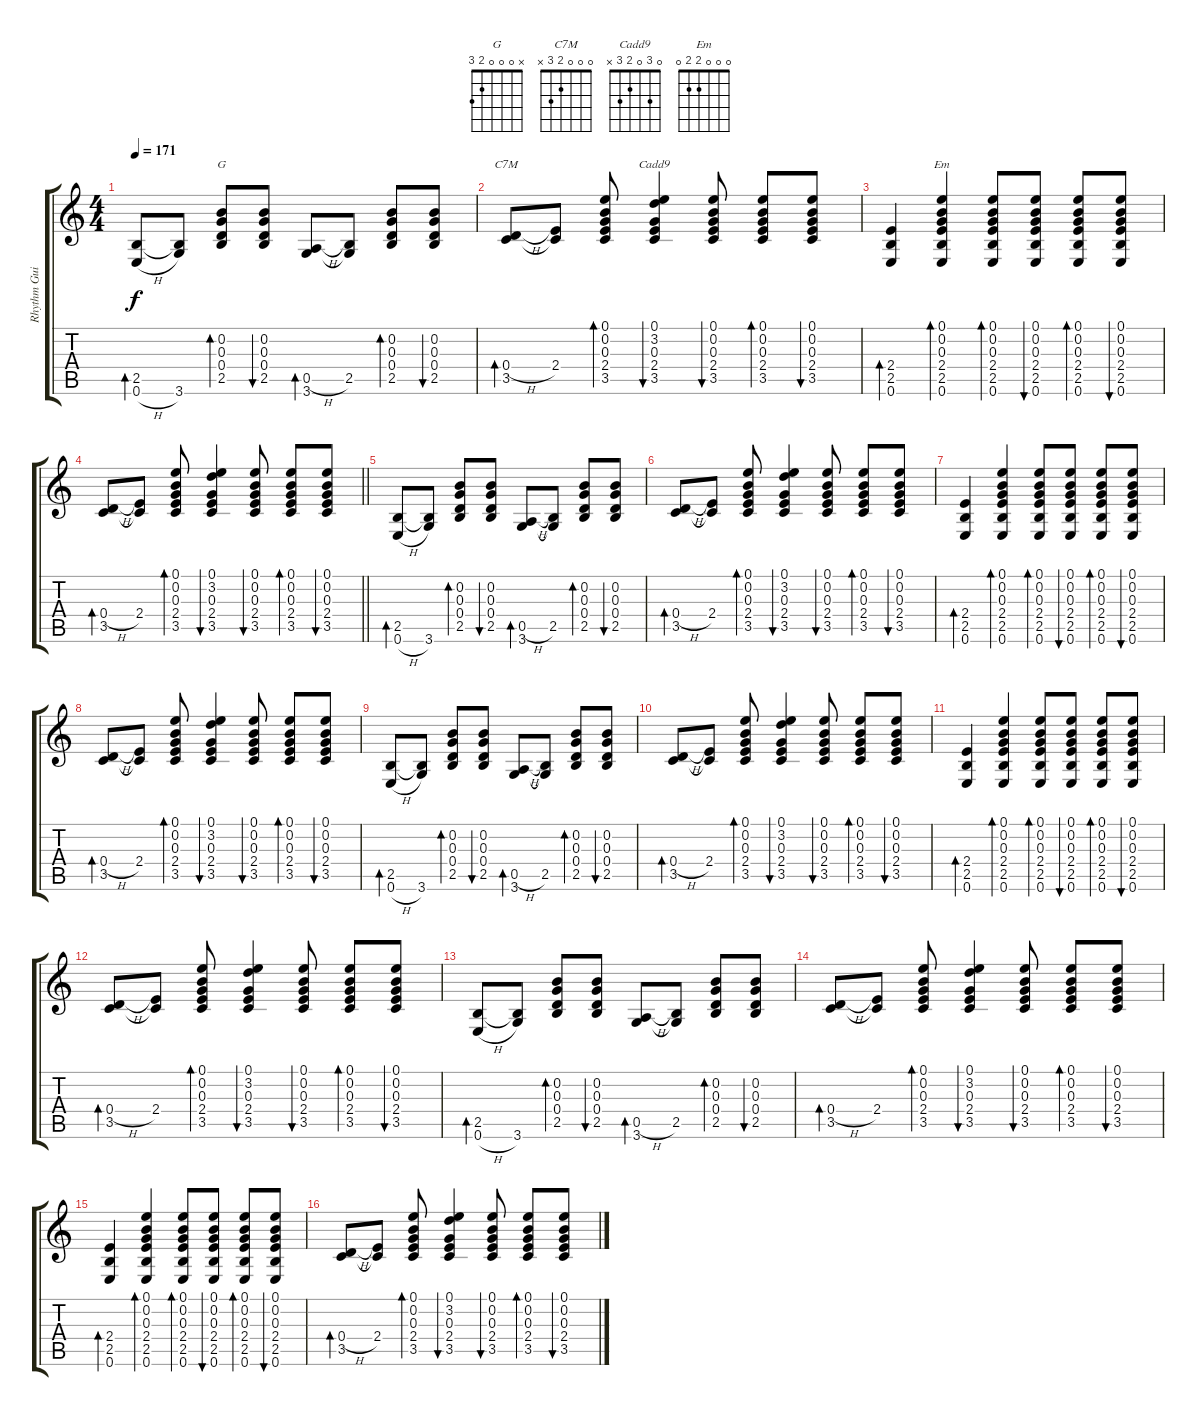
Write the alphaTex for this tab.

\track ("Rhythm Guitar" "Rhythm Gui") {instrument acousticguitarsteel}
\staff {score tabs}
\tuning (E4 B3 G3 D3 A2 E2) {hide}
\chord ("G" x 0 0 0 2 3)
\chord ("C7M" 0 0 0 2 3 x)
\chord ("Cadd9" 0 3 0 2 3 x)
\chord ("Em" 0 0 0 2 2 0)
\ts (4 4)
\tempo 171
\clef g2
\ks c
(2.5 0.6{h}).8{bd 30 dy f} (2.5{t} 3.6).8 (0.2 0.3 0.4 2.5).8{bd 30 ch "G"} (0.2 0.3 0.4 2.5).8{bu 30} (0.5{h} 3.6).8{bd 30} (2.5 3.6{t}).8 (0.2 0.3 0.4 2.5).8{bd 30} (0.2 0.3 0.4 2.5).8{bu 30} |
(0.4{h} 3.5).8{bd 30 ch "C7M"} (2.4 3.5{t}).8 (0.1 0.2 0.3 2.4 3.5).8{bd 30} (0.1 3.2 0.3 2.4 3.5).4{bu 30 ch "Cadd9"} (0.1 0.2 0.3 2.4 3.5).8{bu 30} (0.1 0.2 0.3 2.4 3.5).8{bd 30} (0.1 0.2 0.3 2.4 3.5).8{bu 30} |
(2.4 2.5 0.6).4{bd 30} (0.1 0.2 0.3 2.4 2.5 0.6).4{bd 30 ch "Em"} (0.1 0.2 0.3 2.4 2.5 0.6).8{bd 30} (0.1 0.2 0.3 2.4 2.5 0.6).8{bu 30} (0.1 0.2 0.3 2.4 2.5 0.6).8{bd 30} (0.1 0.2 0.3 2.4 2.5 0.6).8{bu 30} |
\barLineRight lightlight
(0.4{h} 3.5).8{bd 30} (2.4 3.5{t}).8 (0.1 0.2 0.3 2.4 3.5).8{bd 30} (0.1 3.2 0.3 2.4 3.5).4{bu 30} (0.1 0.2 0.3 2.4 3.5).8{bu 30} (0.1 0.2 0.3 2.4 3.5).8{bd 30} (0.1 0.2 0.3 2.4 3.5).8{bu 30} |
(2.5 0.6{h}).8{bd 30} (2.5{t} 3.6).8 (0.2 0.3 0.4 2.5).8{bd 30} (0.2 0.3 0.4 2.5).8{bu 30} (0.5{h} 3.6).8{bd 30} (2.5 3.6{t}).8 (0.2 0.3 0.4 2.5).8{bd 30} (0.2 0.3 0.4 2.5).8{bu 30} |
(0.4{h} 3.5).8{bd 30} (2.4 3.5{t}).8 (0.1 0.2 0.3 2.4 3.5).8{bd 30} (0.1 3.2 0.3 2.4 3.5).4{bu 30} (0.1 0.2 0.3 2.4 3.5).8{bu 30} (0.1 0.2 0.3 2.4 3.5).8{bd 30} (0.1 0.2 0.3 2.4 3.5).8{bu 30} |
(2.4 2.5 0.6).4{bd 30} (0.1 0.2 0.3 2.4 2.5 0.6).4{bd 30} (0.1 0.2 0.3 2.4 2.5 0.6).8{bd 30} (0.1 0.2 0.3 2.4 2.5 0.6).8{bu 30} (0.1 0.2 0.3 2.4 2.5 0.6).8{bd 30} (0.1 0.2 0.3 2.4 2.5 0.6).8{bu 30} |
(0.4{h} 3.5).8{bd 30} (2.4 3.5{t}).8 (0.1 0.2 0.3 2.4 3.5).8{bd 30} (0.1 3.2 0.3 2.4 3.5).4{bu 30} (0.1 0.2 0.3 2.4 3.5).8{bu 30} (0.1 0.2 0.3 2.4 3.5).8{bd 30} (0.1 0.2 0.3 2.4 3.5).8{bu 30} |
(2.5 0.6{h}).8{bd 30} (2.5{t} 3.6).8 (0.2 0.3 0.4 2.5).8{bd 30} (0.2 0.3 0.4 2.5).8{bu 30} (0.5{h} 3.6).8{bd 30} (2.5 3.6{t}).8 (0.2 0.3 0.4 2.5).8{bd 30} (0.2 0.3 0.4 2.5).8{bu 30} |
(0.4{h} 3.5).8{bd 30} (2.4 3.5{t}).8 (0.1 0.2 0.3 2.4 3.5).8{bd 30} (0.1 3.2 0.3 2.4 3.5).4{bu 30} (0.1 0.2 0.3 2.4 3.5).8{bu 30} (0.1 0.2 0.3 2.4 3.5).8{bd 30} (0.1 0.2 0.3 2.4 3.5).8{bu 30} |
(2.4 2.5 0.6).4{bd 30} (0.1 0.2 0.3 2.4 2.5 0.6).4{bd 30} (0.1 0.2 0.3 2.4 2.5 0.6).8{bd 30} (0.1 0.2 0.3 2.4 2.5 0.6).8{bu 30} (0.1 0.2 0.3 2.4 2.5 0.6).8{bd 30} (0.1 0.2 0.3 2.4 2.5 0.6).8{bu 30} |
(0.4{h} 3.5).8{bd 30} (2.4 3.5{t}).8 (0.1 0.2 0.3 2.4 3.5).8{bd 30} (0.1 3.2 0.3 2.4 3.5).4{bu 30} (0.1 0.2 0.3 2.4 3.5).8{bu 30} (0.1 0.2 0.3 2.4 3.5).8{bd 30} (0.1 0.2 0.3 2.4 3.5).8{bu 30} |
(2.5 0.6{h}).8{bd 30} (2.5{t} 3.6).8 (0.2 0.3 0.4 2.5).8{bd 30} (0.2 0.3 0.4 2.5).8{bu 30} (0.5{h} 3.6).8{bd 30} (2.5 3.6{t}).8 (0.2 0.3 0.4 2.5).8{bd 30} (0.2 0.3 0.4 2.5).8{bu 30} |
(0.4{h} 3.5).8{bd 30} (2.4 3.5{t}).8 (0.1 0.2 0.3 2.4 3.5).8{bd 30} (0.1 3.2 0.3 2.4 3.5).4{bu 30} (0.1 0.2 0.3 2.4 3.5).8{bu 30} (0.1 0.2 0.3 2.4 3.5).8{bd 30} (0.1 0.2 0.3 2.4 3.5).8{bu 30} |
(2.4 2.5 0.6).4{bd 30} (0.1 0.2 0.3 2.4 2.5 0.6).4{bd 30} (0.1 0.2 0.3 2.4 2.5 0.6).8{bd 30} (0.1 0.2 0.3 2.4 2.5 0.6).8{bu 30} (0.1 0.2 0.3 2.4 2.5 0.6).8{bd 30} (0.1 0.2 0.3 2.4 2.5 0.6).8{bu 30} |
(0.4{h} 3.5).8{bd 30} (2.4 3.5{t}).8 (0.1 0.2 0.3 2.4 3.5).8{bd 30} (0.1 3.2 0.3 2.4 3.5).4{bu 30} (0.1 0.2 0.3 2.4 3.5).8{bu 30} (0.1 0.2 0.3 2.4 3.5).8{bd 30} (0.1 0.2 0.3 2.4 3.5).8{bu 30}
